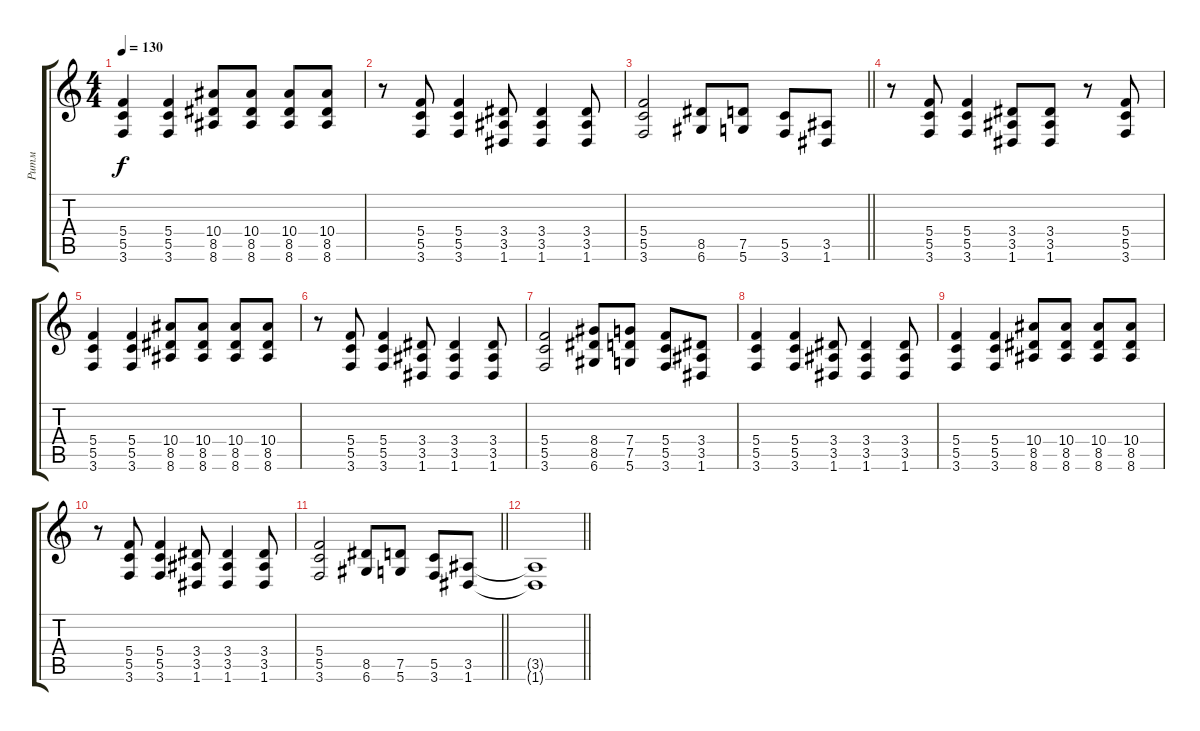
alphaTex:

\track ("Ритм" "Ритм") {instrument overdrivenguitar}
\staff {score tabs}
\tuning (D4 A3 F3 C3 G2 D2) {hide}
\ts (4 4)
\tempo 130
\clef g2
\ks c
(5.4 5.5 3.6).4{dy f} (5.4 5.5 3.6).4 (10.4 8.5 8.6).8 (10.4 8.5 8.6).8 (10.4 8.5 8.6).8 (10.4 8.5 8.6).8 |
r.8 (5.4 5.5 3.6).8 (5.4 5.5 3.6).4 (3.4 3.5 1.6).8 (3.4 3.5 1.6).4 (3.4 3.5 1.6).8 |
\barLineRight lightlight
(5.4 5.5 3.6).2 (8.5 6.6).8 (7.5 5.6).8 (5.5 3.6).8 (3.5 1.6).8 |
r.8 (5.4 5.5 3.6).8 (5.4 5.5 3.6).4 (3.4 3.5 1.6).8 (3.4 3.5 1.6).8 r.8 (5.4 5.5 3.6).8 |
(5.4 5.5 3.6).4 (5.4 5.5 3.6).4 (10.4 8.5 8.6).8 (10.4 8.5 8.6).8 (10.4 8.5 8.6).8 (10.4 8.5 8.6).8 |
r.8 (5.4 5.5 3.6).8 (5.4 5.5 3.6).4 (3.4 3.5 1.6).8 (3.4 3.5 1.6).4 (3.4 3.5 1.6).8 |
(5.4 5.5 3.6).2 (8.4 8.5 6.6).8 (7.4 7.5 5.6).8 (5.4 5.5 3.6).8 (3.4 3.5 1.6).8 |
(5.4 5.5 3.6).4 (5.4 5.5 3.6).4 (3.4 3.5 1.6).8 (3.4 3.5 1.6).4 (3.4 3.5 1.6).8 |
(5.4 5.5 3.6).4 (5.4 5.5 3.6).4 (10.4 8.5 8.6).8 (10.4 8.5 8.6).8 (10.4 8.5 8.6).8 (10.4 8.5 8.6).8 |
r.8 (5.4 5.5 3.6).8 (5.4 5.5 3.6).4 (3.4 3.5 1.6).8 (3.4 3.5 1.6).4 (3.4 3.5 1.6).8 |
\barLineRight lightlight
(5.4 5.5 3.6).2 (8.5 6.6).8 (7.5 5.6).8 (5.5 3.6).8 (3.5 1.6).8 |
\barLineRight lightlight
(3.5{t} 1.6{t}).1
